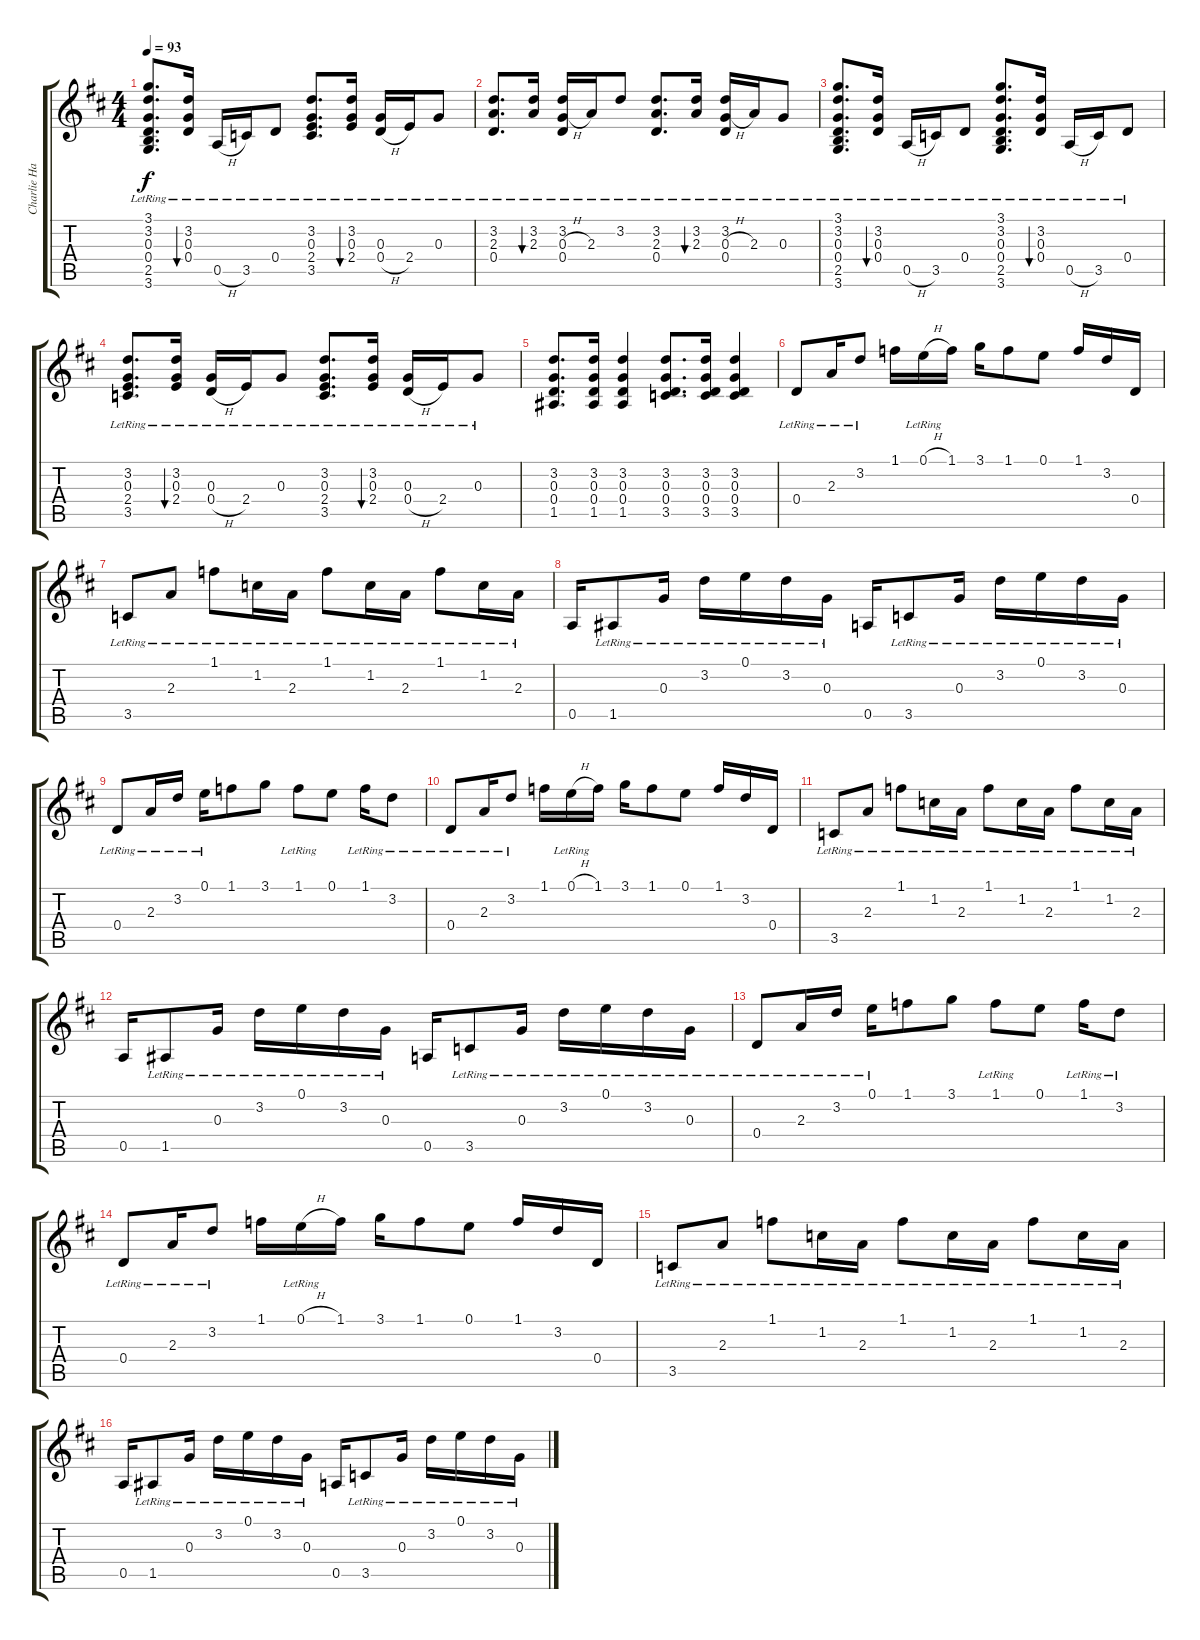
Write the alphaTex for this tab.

\track ("Charlie Hargrett Guitar" "Charlie Ha") {instrument electricguitarclean}
\staff {score tabs}
\tuning (E4 B3 G3 D3 A2 E2) {hide}
\ts (4 4)
\tempo 93
\clef g2
\ks bminor
(3.1{lr} 3.2{lr} 0.3{lr} 0.4{lr} 2.5{lr} 3.6{lr}).8{d dy f} (3.2{lr} 0.3{lr} 0.4{lr}).16{bu 60} 0.5{h lr}.16 3.5{lr}.16 0.4{lr}.8 (3.2{lr} 0.3{lr} 2.4{lr} 3.5{lr}).8{d} (3.2{lr} 0.3{lr} 2.4{lr}).16{bu 60} (0.3{lr} 0.4{h lr}).16 2.4{lr}.16 0.3{lr}.8 |
(3.2{lr} 2.3{lr} 0.4{lr}).8{d} (3.2{lr} 2.3{lr}).16{bu 60} (3.2{lr} 0.3{h lr} 0.4{lr}).16 2.3{lr}.16 3.2{lr}.8 (3.2{lr} 2.3{lr} 0.4{lr}).8{d} (3.2{lr} 2.3{lr}).16{bu 60} (3.2{lr} 0.3{h lr} 0.4{lr}).16 2.3{lr}.16 0.3{lr}.8 |
(3.1{lr} 3.2{lr} 0.3{lr} 0.4{lr} 2.5{lr} 3.6{lr}).8{d volume 11 instrument electricguitarclean} (3.2{lr} 0.3{lr} 0.4{lr}).16{bu 60} 0.5{h lr}.16 3.5{lr}.16 0.4{lr}.8 (3.1{lr} 3.2{lr} 0.3{lr} 0.4{lr} 2.5{lr} 3.6{lr}).8{d} (3.2{lr} 0.3{lr} 0.4{lr}).16{bu 60} 0.5{h lr}.16 3.5{lr}.16 0.4{lr}.8 |
(3.2{lr} 0.3{lr} 2.4{lr} 3.5{lr}).8{d} (3.2{lr} 0.3{lr} 2.4{lr}).16{bu 60} (0.3{lr} 0.4{h lr}).16 2.4{lr}.16 0.3{lr}.8 (3.2{lr} 0.3{lr} 2.4{lr} 3.5{lr}).8{d} (3.2{lr} 0.3{lr} 2.4{lr}).16{bu 60} (0.3{lr} 0.4{h lr}).16 2.4{lr}.16 0.3{lr}.8 |
(3.2 0.3 0.4 1.5).8{d} (3.2 0.3 0.4 1.5).16 (3.2 0.3 0.4 1.5).4 (3.2 0.3 0.4 3.5).8{d} (3.2 0.3 0.4 3.5).16 (3.2 0.3 0.4 3.5).4 |
0.4{lr}.8{volume 11 instrument electricguitarclean} 2.3{lr}.16 3.2{lr}.8 1.1.16 0.1{h lr}.16 1.1.16 3.1.16 1.1.8 0.1.8 1.1.16 3.2.16 0.4.16 |
3.5{lr}.8 2.3{lr}.8 1.1{lr}.8 1.2{lr}.16 2.3{lr}.16 1.1{lr}.8 1.2{lr}.16 2.3{lr}.16 1.1{lr}.8 1.2{lr}.16 2.3{lr}.16 |
0.5.16 1.5{lr}.8 0.3{lr}.16 3.2{lr}.16 0.1{lr}.16 3.2{lr}.16 0.3{lr}.16 0.5.16 3.5{lr}.8 0.3{lr}.16 3.2{lr}.16 0.1{lr}.16 3.2{lr}.16 0.3{lr}.16 |
0.4{lr}.8 2.3{lr}.16 3.2{lr}.16 0.1{lr}.16 1.1.8 3.1.8 1.1{lr}.8 0.1.8 1.1{lr}.16 3.2{lr}.8 |
0.4{lr}.8{volume 9 instrument electricguitarclean} 2.3{lr}.16 3.2{lr}.8 1.1.16 0.1{h lr}.16 1.1.16 3.1.16 1.1.8 0.1.8 1.1.16 3.2.16 0.4.16 |
3.5{lr}.8 2.3{lr}.8 1.1{lr}.8 1.2{lr}.16 2.3{lr}.16 1.1{lr}.8 1.2{lr}.16 2.3{lr}.16 1.1{lr}.8 1.2{lr}.16 2.3{lr}.16 |
0.5.16 1.5{lr}.8 0.3{lr}.16 3.2{lr}.16 0.1{lr}.16 3.2{lr}.16 0.3{lr}.16 0.5.16 3.5{lr}.8 0.3{lr}.16 3.2{lr}.16 0.1{lr}.16 3.2{lr}.16 0.3{lr}.16 |
0.4{lr}.8 2.3{lr}.16 3.2{lr}.16 0.1{lr}.16 1.1.8 3.1.8 1.1{lr}.8 0.1.8 1.1{lr}.16 3.2{lr}.8 |
0.4{lr}.8 2.3{lr}.16 3.2{lr}.8 1.1.16 0.1{h lr}.16 1.1.16 3.1.16 1.1.8 0.1.8 1.1.16 3.2.16 0.4.16 |
3.5{lr}.8 2.3{lr}.8 1.1{lr}.8 1.2{lr}.16 2.3{lr}.16 1.1{lr}.8 1.2{lr}.16 2.3{lr}.16 1.1{lr}.8 1.2{lr}.16 2.3{lr}.16 |
0.5.16 1.5{lr}.8 0.3{lr}.16 3.2{lr}.16 0.1{lr}.16 3.2{lr}.16 0.3{lr}.16 0.5.16 3.5{lr}.8 0.3{lr}.16 3.2{lr}.16 0.1{lr}.16 3.2{lr}.16 0.3{lr}.16
